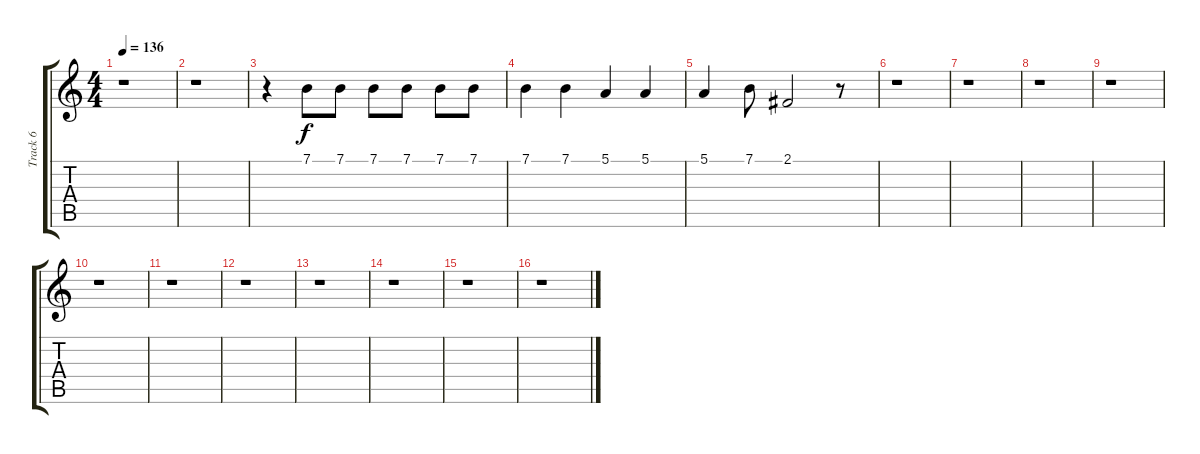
\track ("Track 6" "Track 6") {instrument pad4choir}
\staff {score tabs}
\tuning (E4 B3 G3 D3 A2 E2) {hide}
\ts (4 4)
\tempo 136
\clef g2
\ks c
r.1{dy f} |
r.1 |
r.4 7.1.8 7.1.8 7.1.8 7.1.8 7.1.8 7.1.8 |
7.1.4 7.1.4 5.1.4 5.1.4 |
5.1.4 7.1.8 2.1.2 r.8 |
r.1 |
r.1 |
r.1 |
r.1 |
r.1 |
r.1 |
r.1 |
r.1 |
r.1 |
r.1 |
r.1
